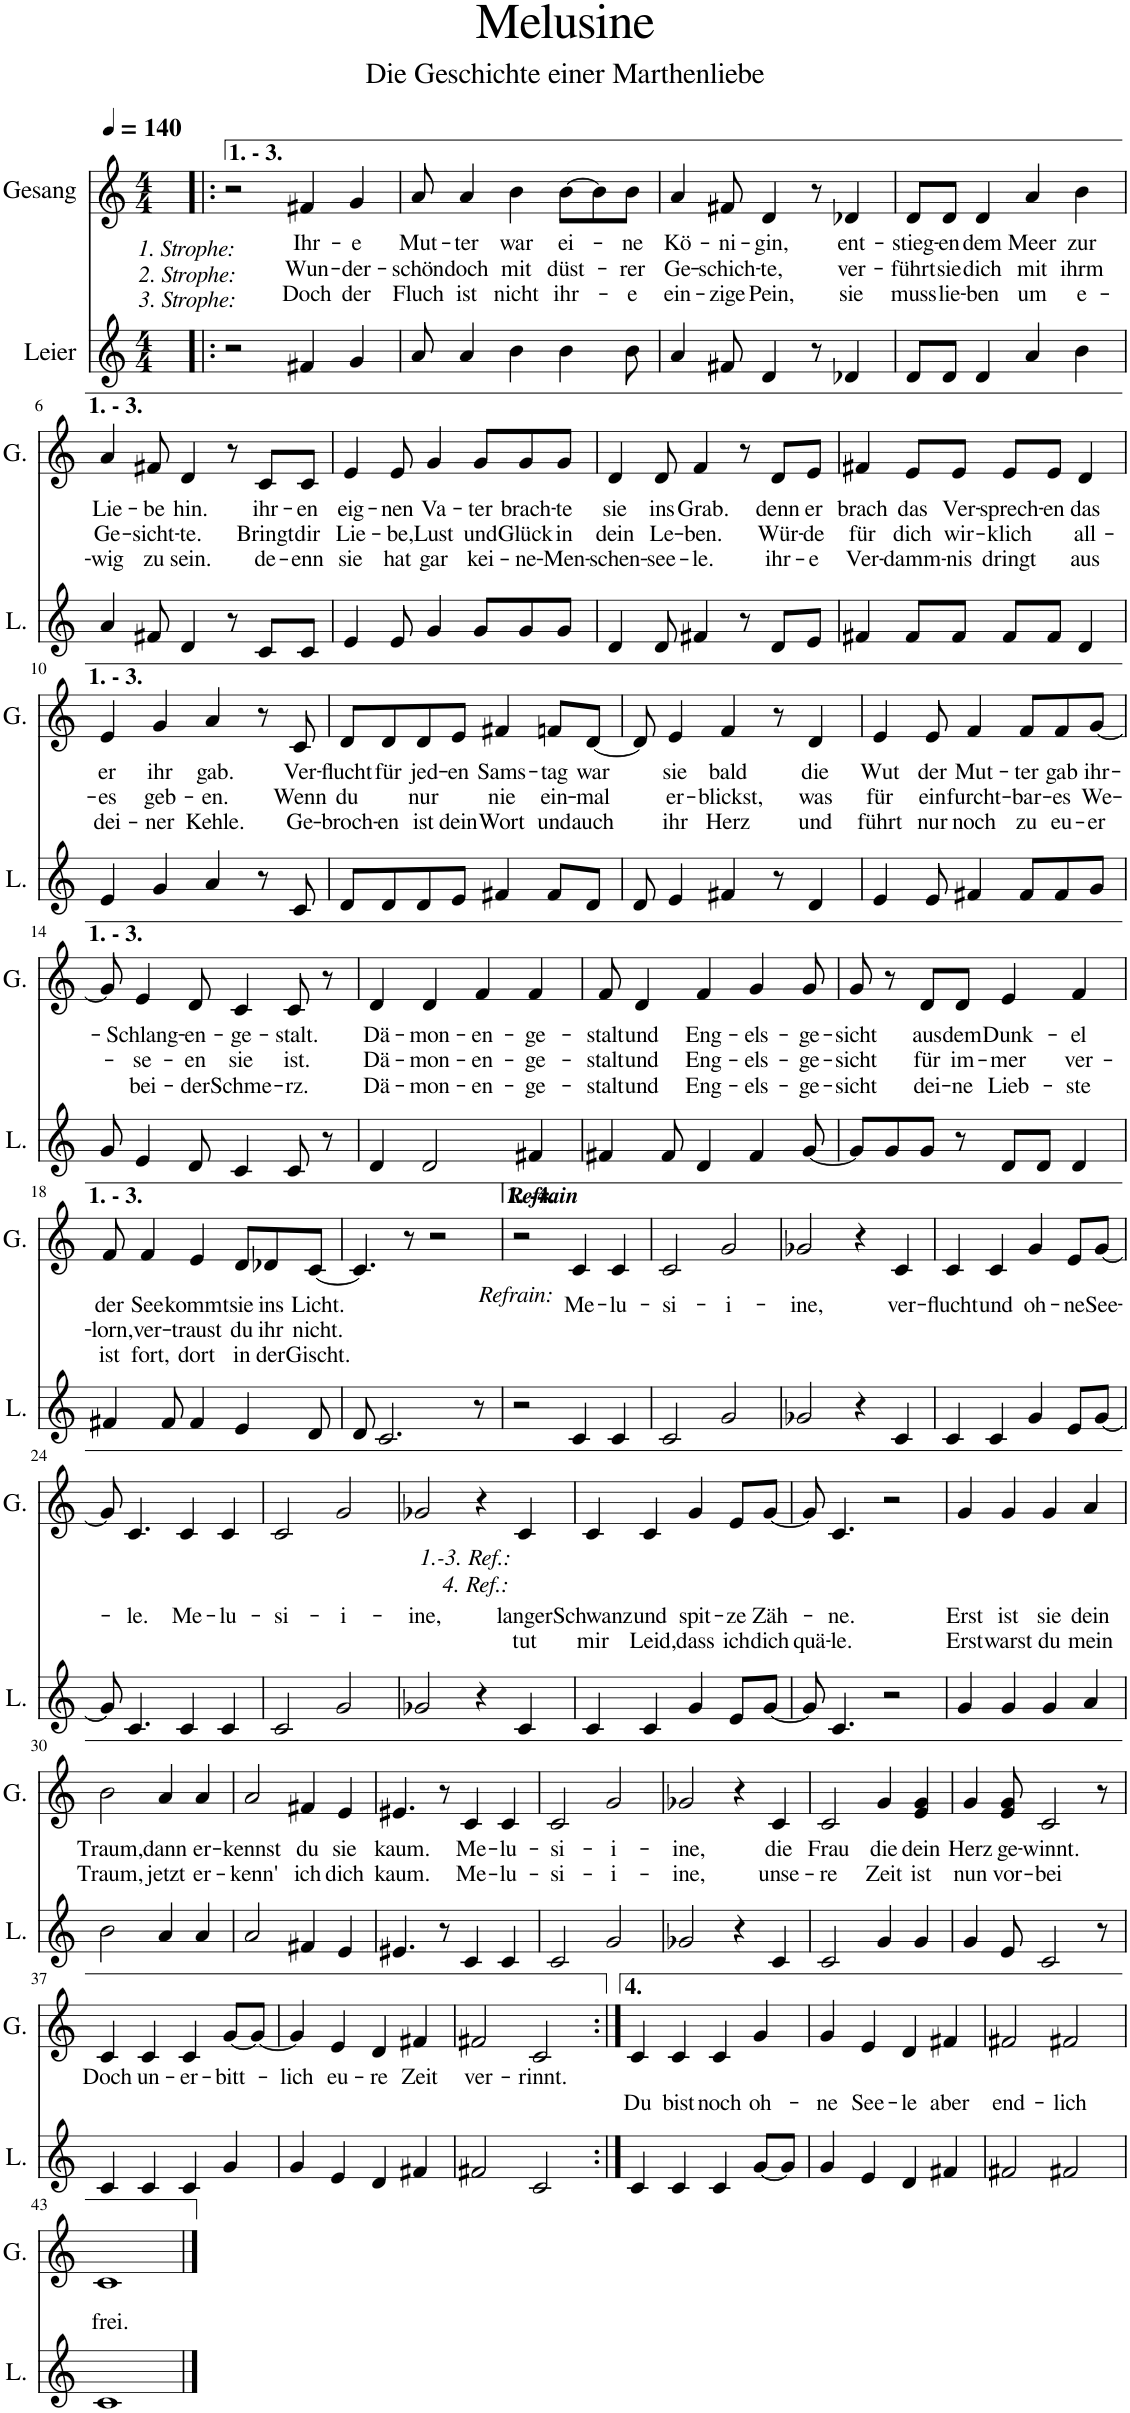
**kern	**kern	**text	**text	**text
*part2	*part1	*part1	*part1	*part1
*staff2	*staff1	*staff1	*staff1	*staff1
*I"Leier	*I"Gesang	*	*	*
*I'L.	*I'G.	*	*	*
*clefG2	*clefG2	*	*	*
*k[]	*k[]	*	*	*
*M4/4	*M4/4	*	*	*
=1	=1	=1	=1	=1
16ryy	16ryy	.	.	.
=2!|:	=2!|:	=2!|:	=2!|:	=2!|:
*	*MM140	*	*	*
!	!LO:TX:b:i:t=1. Strophe&colon;	!	!	!
!	!LO:TX:b:t=2. Strophe&colon;	!	!	!
!	!LO:TX:b:t=3. Strophe&colon;	!	!	!
2r	2r	.	.	.
!	!	!LO:LY:b	!LO:LY:b	!LO:LY:b
4f#X/	4f#X/	Ihr-	Wun-	Doch
!	!	!LO:LY:b	!LO:LY:b	!LO:LY:b
4g/	4g/	-e	-der-	der
=3	=3	=3	=3	=3
!	!	!LO:LY:b	!LO:LY:b	!LO:LY:b
8a/	8a/	Mut-	-schön	Fluch
!	!	!LO:LY:b	!LO:LY:b	!LO:LY:b
4a/	4a/	-ter	doch	ist
!	!	!LO:LY:b	!LO:LY:b	!LO:LY:b
4b\	4b\	war	mit	nicht
!	!	!LO:LY:b	!LO:LY:b	!LO:LY:b
4b\	[8b\L	ei-	düst-	ihr-
.	8b\]	.	.	.
!	!	!LO:LY:b	!LO:LY:b	!LO:LY:b
8b\	8b\J	-ne	-rer	-e
=4	=4	=4	=4	=4
!	!	!LO:LY:b	!LO:LY:b	!LO:LY:b
4a/	4a/	Kö-	Ge-	ein-
!	!	!LO:LY:b	!LO:LY:b	!LO:LY:b
8f#X/	8f#X/	-ni-	-schich-	-zige
!	!	!LO:LY:b	!LO:LY:b	!LO:LY:b
4d/	4d/	-gin,	-te,	Pein,
8r	8r	.	.	.
!	!	!LO:LY:b	!LO:LY:b	!LO:LY:b
4d-X/	4d-X/	ent-	ver-	sie
=5	=5	=5	=5	=5
!	!	!LO:LY:b	!LO:LY:b	!LO:LY:b
8d/L	8d/L	-stieg-	-führt	muss
!	!	!LO:LY:b	!LO:LY:b	!LO:LY:b
8d/J	8d/J	-en	sie	lie-
!	!	!LO:LY:b	!LO:LY:b	!LO:LY:b
4d/	4d/	dem	dich	-ben
!	!	!LO:LY:b	!LO:LY:b	!LO:LY:b
4a/	4a/	Meer	mit	um
!	!	!LO:LY:b	!LO:LY:b	!LO:LY:b
4b\	4b\	zur	ihrm	e-
!!LO:LB:g=z
=6	=6	=6	=6	=6
!	!	!LO:LY:b	!LO:LY:b	!LO:LY:b
4a/	4a/	Lie-	Ge-	-wig
!	!	!LO:LY:b	!LO:LY:b	!LO:LY:b
8f#X/	8f#X/	-be	-sicht-	zu
!	!	!LO:LY:b	!LO:LY:b	!LO:LY:b
4d/	4d/	hin.	-te.	sein.
8r	8r	.	.	.
!	!	!LO:LY:b	!LO:LY:b	!LO:LY:b
8c/L	8c/L	ihr-	Bringt	de-
!	!	!LO:LY:b	!LO:LY:b	!LO:LY:b
8c/J	8c/J	-en	dir	-enn
=7	=7	=7	=7	=7
!	!	!LO:LY:b	!LO:LY:b	!LO:LY:b
4e/	4e/	eig-	Lie-	sie
!	!	!LO:LY:b	!LO:LY:b	!LO:LY:b
8e/	8e/	-nen	-be,	hat
!	!	!LO:LY:b	!LO:LY:b	!LO:LY:b
4g/	4g/	Va-	Lust	gar
!	!	!LO:LY:b	!LO:LY:b	!LO:LY:b
8g/L	8g/L	-ter	und	kei-
!	!	!LO:LY:b	!LO:LY:b	!LO:LY:b
8g/	8g/	brach-	Glück	-ne-
!	!	!LO:LY:b	!LO:LY:b	!LO:LY:b
8g/J	8g/J	-te	in	-Men-
=8	=8	=8	=8	=8
!	!	!LO:LY:b	!LO:LY:b	!LO:LY:b
4d/	4d/	sie	dein	-schen-
!	!	!LO:LY:b	!LO:LY:b	!LO:LY:b
8d/	8d/	ins	Le-	-see-
!	!	!LO:LY:b	!LO:LY:b	!LO:LY:b
4f#X/	4f/	Grab.	-ben.	-le.
8r	8r	.	.	.
!	!	!LO:LY:b	!LO:LY:b	!LO:LY:b
8d/L	8d/L	denn	Wür-	ihr-
!	!	!LO:LY:b	!LO:LY:b	!LO:LY:b
8e/J	8e/J	er	-de	-e
=9	=9	=9	=9	=9
!	!	!LO:LY:b	!LO:LY:b	!LO:LY:b
4f#X/	4f#X/	brach	für	Ver-
!	!	!LO:LY:b	!LO:LY:b	!LO:LY:b
8f#/L	8e/L	das	dich	-damm-
!	!	!LO:LY:b	!LO:LY:b	!LO:LY:b
8f#/J	8e/J	Ver-	wir-	-nis
!	!	!LO:LY:b	!LO:LY:b	!LO:LY:b
8f#/L	8e/L	-sprech-	-klich	dringt
!	!	!LO:LY:b	!	!
8f#/J	8e/J	-en	.	.
!	!	!LO:LY:b	!LO:LY:b	!LO:LY:b
4d/	4d/	das	all-	aus
!!LO:LB:g=z
=10	=10	=10	=10	=10
!	!	!LO:LY:b	!LO:LY:b	!LO:LY:b
4e/	4e/	er	-es	dei-
!	!	!LO:LY:b	!LO:LY:b	!LO:LY:b
4g/	4g/	ihr	geb-	-ner
!	!	!LO:LY:b	!LO:LY:b	!LO:LY:b
4a/	4a/	gab.	-en.	Kehle.
8r	8r	.	.	.
!	!	!LO:LY:b	!LO:LY:b	!LO:LY:b
8c/	8c/	Ver-	Wenn	Ge-
=11	=11	=11	=11	=11
!	!	!LO:LY:b	!LO:LY:b	!LO:LY:b
8d/L	8d/L	-flucht	du	-broch-
!	!	!LO:LY:b	!	!LO:LY:b
8d/	8d/	für	.	-en
!	!	!LO:LY:b	!LO:LY:b	!LO:LY:b
8d/	8d/	jed-	nur	ist
!	!	!LO:LY:b	!	!LO:LY:b
8e/J	8e/J	-en	.	dein
!	!	!LO:LY:b	!LO:LY:b	!LO:LY:b
4f#X/	4f#X/	Sams-	nie	Wort
!	!	!LO:LY:b	!LO:LY:b	!LO:LY:b
8f#/L	8fn/L	-tag	ein-	und
!	!	!LO:LY:b	!LO:LY:b	!LO:LY:b
8d/J	[8d/J	war	-mal	auch
=12	=12	=12	=12	=12
8d/	8d/]	.	.	.
!	!	!LO:LY:b	!LO:LY:b	!LO:LY:b
4e/	4e/	sie	er-	ihr
!	!	!LO:LY:b	!LO:LY:b	!LO:LY:b
4f#X/	4f/	bald	-blickst,	Herz
8r	8r	.	.	.
!	!	!LO:LY:b	!LO:LY:b	!LO:LY:b
4d/	4d/	die	was	und
=13	=13	=13	=13	=13
!	!	!LO:LY:b	!LO:LY:b	!LO:LY:b
4e/	4e/	Wut	für	führt
!	!	!LO:LY:b	!LO:LY:b	!LO:LY:b
8e/	8e/	der	ein	nur
!	!	!LO:LY:b	!LO:LY:b	!LO:LY:b
4f#X/	4f/	Mut-	furcht-	noch
!	!	!LO:LY:b	!LO:LY:b	!LO:LY:b
8f#/L	8f/L	-ter	-bar-	zu
!	!	!LO:LY:b	!LO:LY:b	!LO:LY:b
8f#/	8f/	gab	-es	eu-
!	!	!LO:LY:b	!LO:LY:b	!LO:LY:b
8g/J	[8g/J	ihr-	We-	-er
!!LO:LB:g=z
=14	=14	=14	=14	=14
8g/	8g/]	.	.	.
!	!	!LO:LY:b	!LO:LY:b	!LO:LY:b
4e/	4e/	-Schlang-	-se-	bei-
!	!	!LO:LY:b	!LO:LY:b	!LO:LY:b
8d/	8d/	-en-	-en	-der
!	!	!LO:LY:b	!LO:LY:b	!LO:LY:b
4c/	4c/	-ge-	sie	Schme-
!	!	!LO:LY:b	!LO:LY:b	!LO:LY:b
8c/	8c/	-stalt.	ist.	-rz.
8r	8r	.	.	.
=15	=15	=15	=15	=15
!	!	!LO:LY:b	!LO:LY:b	!LO:LY:b
4d/	4d/	Dä-	Dä-	Dä-
!	!	!LO:LY:b	!LO:LY:b	!LO:LY:b
2d/	4d/	-mon-	-mon-	-mon-
!	!	!LO:LY:b	!LO:LY:b	!LO:LY:b
.	4f/	-en-	-en-	-en-
!	!	!LO:LY:b	!LO:LY:b	!LO:LY:b
4f#X/	4f/	-ge-	-ge-	-ge-
=16	=16	=16	=16	=16
!	!	!LO:LY:b	!LO:LY:b	!LO:LY:b
4f#X/	8f/	-stalt	-stalt	-stalt
!	!	!LO:LY:b	!LO:LY:b	!LO:LY:b
.	4d/	und	und	und
8f#/	.	.	.	.
!	!	!LO:LY:b	!LO:LY:b	!LO:LY:b
4d/	4f/	Eng-	Eng-	Eng-
!	!	!LO:LY:b	!LO:LY:b	!LO:LY:b
4f#/	4g/	-els-	-els-	-els-
!	!	!LO:LY:b	!LO:LY:b	!LO:LY:b
[8g/	8g/	-ge-	-ge-	-ge-
=17	=17	=17	=17	=17
!	!	!LO:LY:b	!LO:LY:b	!LO:LY:b
8g/L]	8g/	-sicht	-sicht	-sicht
8g/	8r	.	.	.
!	!	!LO:LY:b	!LO:LY:b	!LO:LY:b
8g/J	8d/L	aus	für	dei-
!	!	!LO:LY:b	!LO:LY:b	!LO:LY:b
8r	8d/J	dem	im-	-ne
!	!	!LO:LY:b	!LO:LY:b	!LO:LY:b
8d/L	4e/	Dunk-	-mer	Lieb-
8d/J	.	.	.	.
!	!	!LO:LY:b	!LO:LY:b	!LO:LY:b
4d/	4f/	-el	ver-	-ste
!!LO:LB:g=z
=18	=18	=18	=18	=18
!	!	!LO:LY:b	!LO:LY:b	!LO:LY:b
4f#X/	8f/	der	-lorn,	ist
!	!	!LO:LY:b	!LO:LY:b	!LO:LY:b
.	4f/	See	ver-	fort,
8f#/	.	.	.	.
!	!	!LO:LY:b	!LO:LY:b	!LO:LY:b
4f#/	4e/	kommt	-traust	dort
!	!	!LO:LY:b	!LO:LY:b	!LO:LY:b
4e/	8d/L	sie	du	in
!	!	!LO:LY:b	!LO:LY:b	!LO:LY:b
.	8d-X/	ins	ihr	der
!	!	!LO:LY:b	!LO:LY:b	!LO:LY:b
8d/	[8c/J	Licht.	nicht.	Gischt.
=19	=19	=19	=19	=19
8d/	4.c/]	.	.	.
2.c/	.	.	.	.
.	8r	.	.	.
.	2r	.	.	.
8r	.	.	.	.
=20	=20	=20	=20	=20
2r	2r	.	.	.
!	!LO:TX:b:i:t=Refrain&colon;	!	!	!
!	!	!LO:LY:b	!	!
4c/	4c/	-Me-	.	.
!	!	!LO:LY:b	!	!
4c/	4c/	-lu-	.	.
=21	=21	=21	=21	=21
!	!	!LO:LY:b	!	!
2c/	2c/	-si-	.	.
!	!	!LO:LY:b	!	!
2g/	2g/	-i-	.	.
=22	=22	=22	=22	=22
!	!	!LO:LY:b	!	!
2g-X/	2g-X/	-ine,	.	.
4r	4r	.	.	.
!	!	!LO:LY:b	!	!
4c/	4c/	ver-	.	.
=23	=23	=23	=23	=23
!	!	!LO:LY:b	!	!
4c/	4c/	-flucht	.	.
!	!	!LO:LY:b	!	!
4c/	4c/	und	.	.
!	!	!LO:LY:b	!	!
4g/	4g/	oh-	.	.
!	!	!LO:LY:b	!	!
8e/L	8e/L	-ne	.	.
!	!	!LO:LY:b	!	!
[8g/J	[8g/J	See-	.	.
!!LO:LB:g=z
=24	=24	=24	=24	=24
8g/]	8g/]	.	.	.
!	!	!LO:LY:b	!	!
4.c/	4.c/	-le.	.	.
!	!	!LO:LY:b	!	!
4c/	4c/	Me-	.	.
!	!	!LO:LY:b	!	!
4c/	4c/	-lu-	.	.
=25	=25	=25	=25	=25
!	!	!LO:LY:b	!	!
2c/	2c/	-si-	.	.
!	!	!LO:LY:b	!	!
2g/	2g/	-i-	.	.
=26	=26	=26	=26	=26
!	!	!LO:LY:b	!	!
2g-X/	2g-X/	-ine,	.	.
!	!LO:TX:b:i:t=1.-3. Ref.&colon;	!	!	!
!	!LO:TX:b:i:t=4. Ref.&colon;	!	!	!
4r	4r	.	.	.
!	!	!LO:LY:b	!LO:LY:b	!
4c/	4c/	langer	tut	.
=27	=27	=27	=27	=27
!	!	!LO:LY:b	!LO:LY:b	!
4c/	4c/	-Schwanz	mir	.
!	!	!LO:LY:b	!LO:LY:b	!
4c/	4c/	und	Leid,	.
!	!	!LO:LY:b	!LO:LY:b	!
4g/	4g/	spit-	dass	.
!	!	!LO:LY:b	!LO:LY:b	!
8e/L	8e/L	-ze	ich	.
!	!	!LO:LY:b	!LO:LY:b	!
[8g/J	[8g/J	Zäh-	dich	.
=28	=28	=28	=28	=28
!	!	!	!LO:LY:b	!
8g/]	8g/]	.	quä-	.
!	!	!LO:LY:b	!LO:LY:b	!
4.c/	4.c/	-ne.	-le.	.
2r	2r	.	.	.
=29	=29	=29	=29	=29
!	!	!LO:LY:b	!LO:LY:b	!
4g/	4g/	Erst	Erst	.
!	!	!LO:LY:b	!LO:LY:b	!
4g/	4g/	ist	warst	.
!	!	!LO:LY:b	!LO:LY:b	!
4g/	4g/	sie	du	.
!	!	!LO:LY:b	!LO:LY:b	!
4a/	4a/	dein	mein	.
!!LO:LB:g=z
=30	=30	=30	=30	=30
!	!	!LO:LY:b	!LO:LY:b	!
2b\	2b\	Traum,	Traum,	.
!	!	!LO:LY:b	!LO:LY:b	!
4a/	4a/	dann	jetzt	.
!	!	!LO:LY:b	!LO:LY:b	!
4a/	4a/	er-	er-	.
=31	=31	=31	=31	=31
!	!	!LO:LY:b	!LO:LY:b	!
2a/	2a/	-kennst	-kenn'	.
!	!	!LO:LY:b	!LO:LY:b	!
4f#X/	4f#X/	du	ich	.
!	!	!LO:LY:b	!LO:LY:b	!
4e/	4e/	sie	dich	.
=32	=32	=32	=32	=32
!	!	!LO:LY:b	!LO:LY:b	!
4.e#X/	4.e#X/	kaum.	kaum.	.
8r	8r	.	.	.
!	!	!LO:LY:b	!LO:LY:b	!
4c/	4c/	Me-	Me-	.
!	!	!LO:LY:b	!LO:LY:b	!
4c/	4c/	-lu-	-lu-	.
=33	=33	=33	=33	=33
!	!	!LO:LY:b	!LO:LY:b	!
2c/	2c/	-si-	-si-	.
!	!	!LO:LY:b	!LO:LY:b	!
2g/	2g/	-i-	-i-	.
=34	=34	=34	=34	=34
!	!	!LO:LY:b	!LO:LY:b	!
2g-X/	2g-X/	-ine,	-ine,	.
4r	4r	.	.	.
!	!	!LO:LY:b	!LO:LY:b	!
4c/	4c/	die	unse-	.
=35	=35	=35	=35	=35
!	!	!LO:LY:b	!LO:LY:b	!
2c/	2c/	Frau	-re	.
!	!	!LO:LY:b	!LO:LY:b	!
4g/	4g/	die	Zeit	.
!	!	!LO:LY:b	!LO:LY:b	!
4g/	4e/ 4g/	dein	ist	.
=36	=36	=36	=36	=36
!	!	!LO:LY:b	!LO:LY:b	!
4g/	4g/	Herz	nun	.
!	!	!LO:LY:b	!LO:LY:b	!
8e/	8e/ 8g/	ge-	vor-	.
!	!	!LO:LY:b	!LO:LY:b	!
2c/	2c/	-winnt.	-bei	.
8r	8r	.	.	.
!!LO:LB:g=z
=37	=37	=37	=37	=37
!	!	!LO:LY:b	!	!
4c/	4c/	Doch	.	.
!	!	!LO:LY:b	!	!
4c/	4c/	un-	.	.
!	!	!LO:LY:b	!	!
4c/	4c/	-er-	.	.
!	!	!LO:LY:b	!	!
4g/	[8g/L	-bitt-	.	.
.	8g/J_	.	.	.
=38	=38	=38	=38	=38
!	!	!LO:LY:b	!	!
4g/	4g/]	-lich	.	.
!	!	!LO:LY:b	!	!
4e/	4e/	eu-	.	.
!	!	!LO:LY:b	!	!
4d/	4d/	-re	.	.
!	!	!LO:LY:b	!	!
4f#X/	4f#X/	Zeit	.	.
=39	=39	=39	=39	=39
!	!	!LO:LY:b	!	!
2f#X/	2f#X/	ver-	.	.
!	!	!LO:LY:b	!	!
2c/	2c/	-rinnt.	.	.
=40:|!	=40:|!	=40:|!	=40:|!	=40:|!
!	!	!	!LO:LY:b	!
4c/	4c/	.	Du	.
!	!	!	!LO:LY:b	!
4c/	4c/	.	bist	.
!	!	!	!LO:LY:b	!
4c/	4c/	.	noch	.
!	!	!	!LO:LY:b	!
[8g/L	4g/	.	oh-	.
8g/J]	.	.	.	.
=41	=41	=41	=41	=41
!	!	!	!LO:LY:b	!
4g/	4g/	.	-ne	.
!	!	!	!LO:LY:b	!
4e/	4e/	.	See-	.
!	!	!	!LO:LY:b	!
4d/	4d/	.	-le	.
!	!	!	!LO:LY:b	!
4f#X/	4f#X/	.	aber	.
=42	=42	=42	=42	=42
!	!	!	!LO:LY:b	!
2f#X/	2f#X/	.	end-	.
!	!	!	!LO:LY:b	!
2f#X/	2f#X/	.	-lich	.
!!LO:LB:g=z
=43	=43	=43	=43	=43
!	!	!	!LO:LY:b	!
1c	1c	.	frei.	.
==	==	==	==	==
*-	*-	*-	*-	*-
